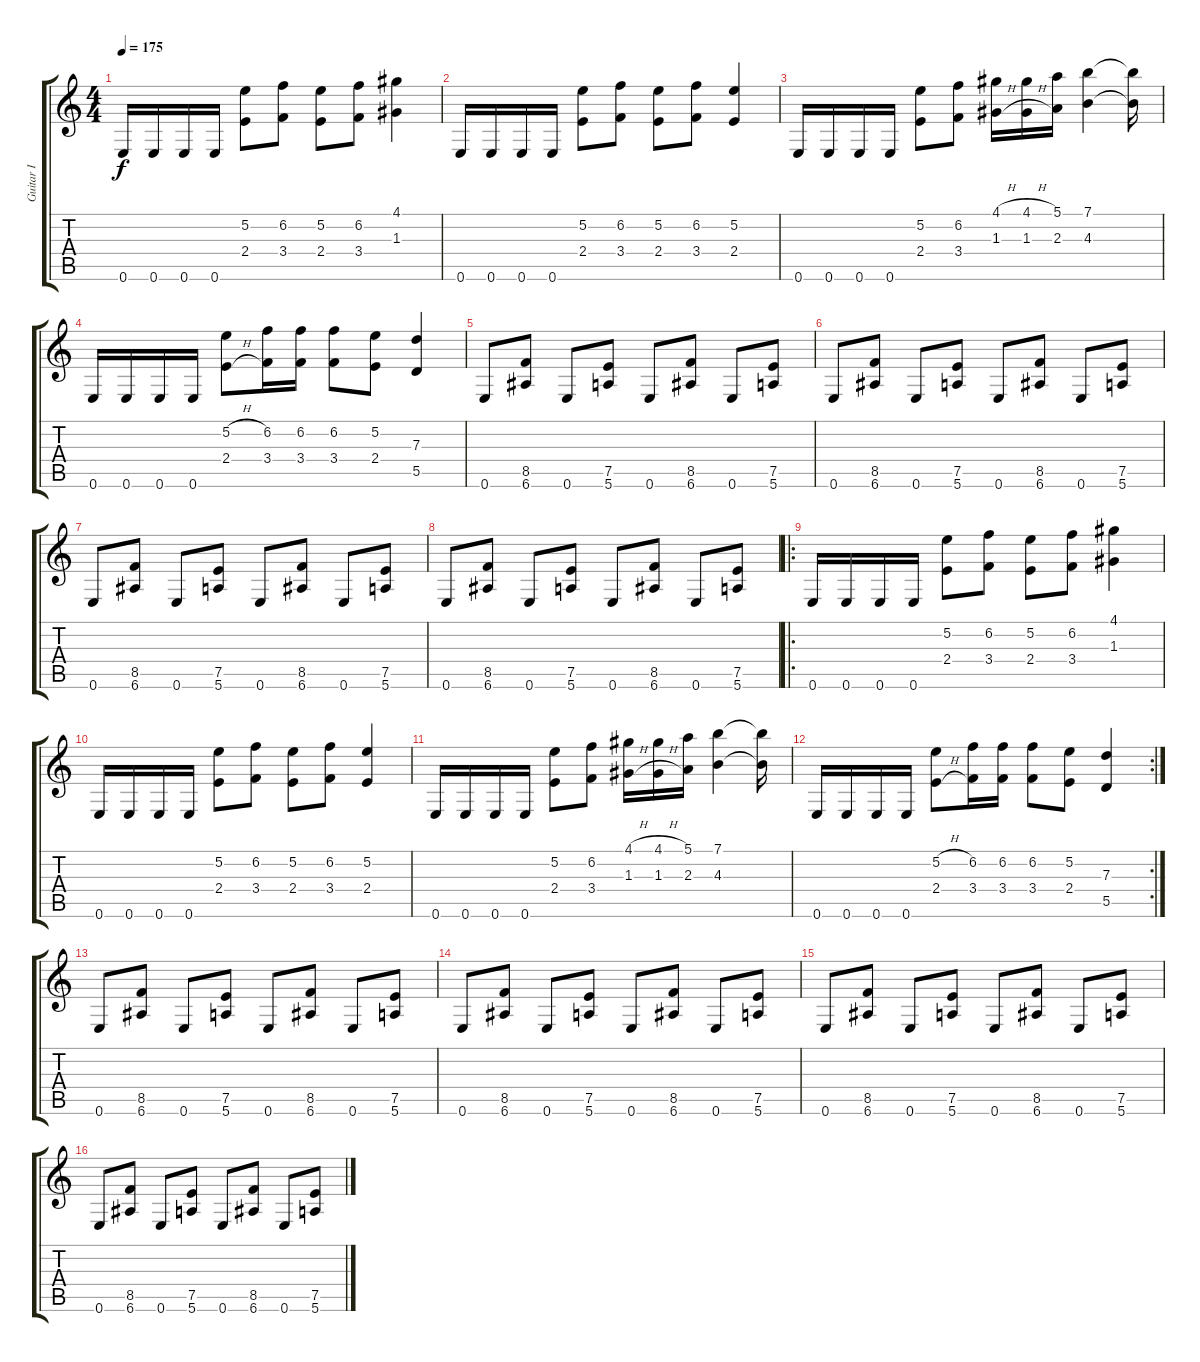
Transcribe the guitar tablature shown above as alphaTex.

\track ("Guitar I" "Guitar I") {instrument distortionguitar}
\staff {score tabs}
\tuning (E4 B3 G3 D3 A2 E2) {hide}
\ts (4 4)
\tempo 175
\clef g2
\ks c
0.6.16{dy f} 0.6.16 0.6.16 0.6.16 (5.2 2.4).8 (6.2 3.4).8 (5.2 2.4).8 (6.2 3.4).8 (4.1 1.3).4 |
0.6.16 0.6.16 0.6.16 0.6.16 (5.2 2.4).8 (6.2 3.4).8 (5.2 2.4).8 (6.2 3.4).8 (5.2 2.4).4 |
0.6.16 0.6.16 0.6.16 0.6.16 (5.2 2.4).8 (6.2 3.4).8 (4.1{h} 1.3{h}).16 (4.1{h} 1.3{h}).16 (5.1 2.3).16 (7.1 4.3).4 (7.1{t} 4.3{t}).16 |
0.6.16 0.6.16 0.6.16 0.6.16 (5.2{h} 2.4{h}).8 (6.2 3.4).16 (6.2 3.4).16 (6.2 3.4).8 (5.2 2.4).8 (7.3 5.5).4 |
0.6.8 (8.5 6.6).8 0.6.8 (7.5 5.6).8 0.6.8 (8.5 6.6).8 0.6.8 (7.5 5.6).8 |
0.6.8 (8.5 6.6).8 0.6.8 (7.5 5.6).8 0.6.8 (8.5 6.6).8 0.6.8 (7.5 5.6).8 |
0.6.8 (8.5 6.6).8 0.6.8 (7.5 5.6).8 0.6.8 (8.5 6.6).8 0.6.8 (7.5 5.6).8 |
0.6.8 (8.5 6.6).8 0.6.8 (7.5 5.6).8 0.6.8 (8.5 6.6).8 0.6.8 (7.5 5.6).8 |
\ro
0.6.16 0.6.16 0.6.16 0.6.16 (5.2 2.4).8 (6.2 3.4).8 (5.2 2.4).8 (6.2 3.4).8 (4.1 1.3).4 |
0.6.16 0.6.16 0.6.16 0.6.16 (5.2 2.4).8 (6.2 3.4).8 (5.2 2.4).8 (6.2 3.4).8 (5.2 2.4).4 |
0.6.16 0.6.16 0.6.16 0.6.16 (5.2 2.4).8 (6.2 3.4).8 (4.1{h} 1.3{h}).16 (4.1{h} 1.3{h}).16 (5.1 2.3).16 (7.1 4.3).4 (7.1{t} 4.3{t}).16 |
\rc 2
0.6.16 0.6.16 0.6.16 0.6.16 (5.2{h} 2.4{h}).8 (6.2 3.4).16 (6.2 3.4).16 (6.2 3.4).8 (5.2 2.4).8 (7.3 5.5).4 |
0.6.8 (8.5 6.6).8 0.6.8 (7.5 5.6).8 0.6.8 (8.5 6.6).8 0.6.8 (7.5 5.6).8 |
0.6.8 (8.5 6.6).8 0.6.8 (7.5 5.6).8 0.6.8 (8.5 6.6).8 0.6.8 (7.5 5.6).8 |
0.6.8 (8.5 6.6).8 0.6.8 (7.5 5.6).8 0.6.8 (8.5 6.6).8 0.6.8 (7.5 5.6).8 |
0.6.8 (8.5 6.6).8 0.6.8 (7.5 5.6).8 0.6.8 (8.5 6.6).8 0.6.8 (7.5 5.6).8
